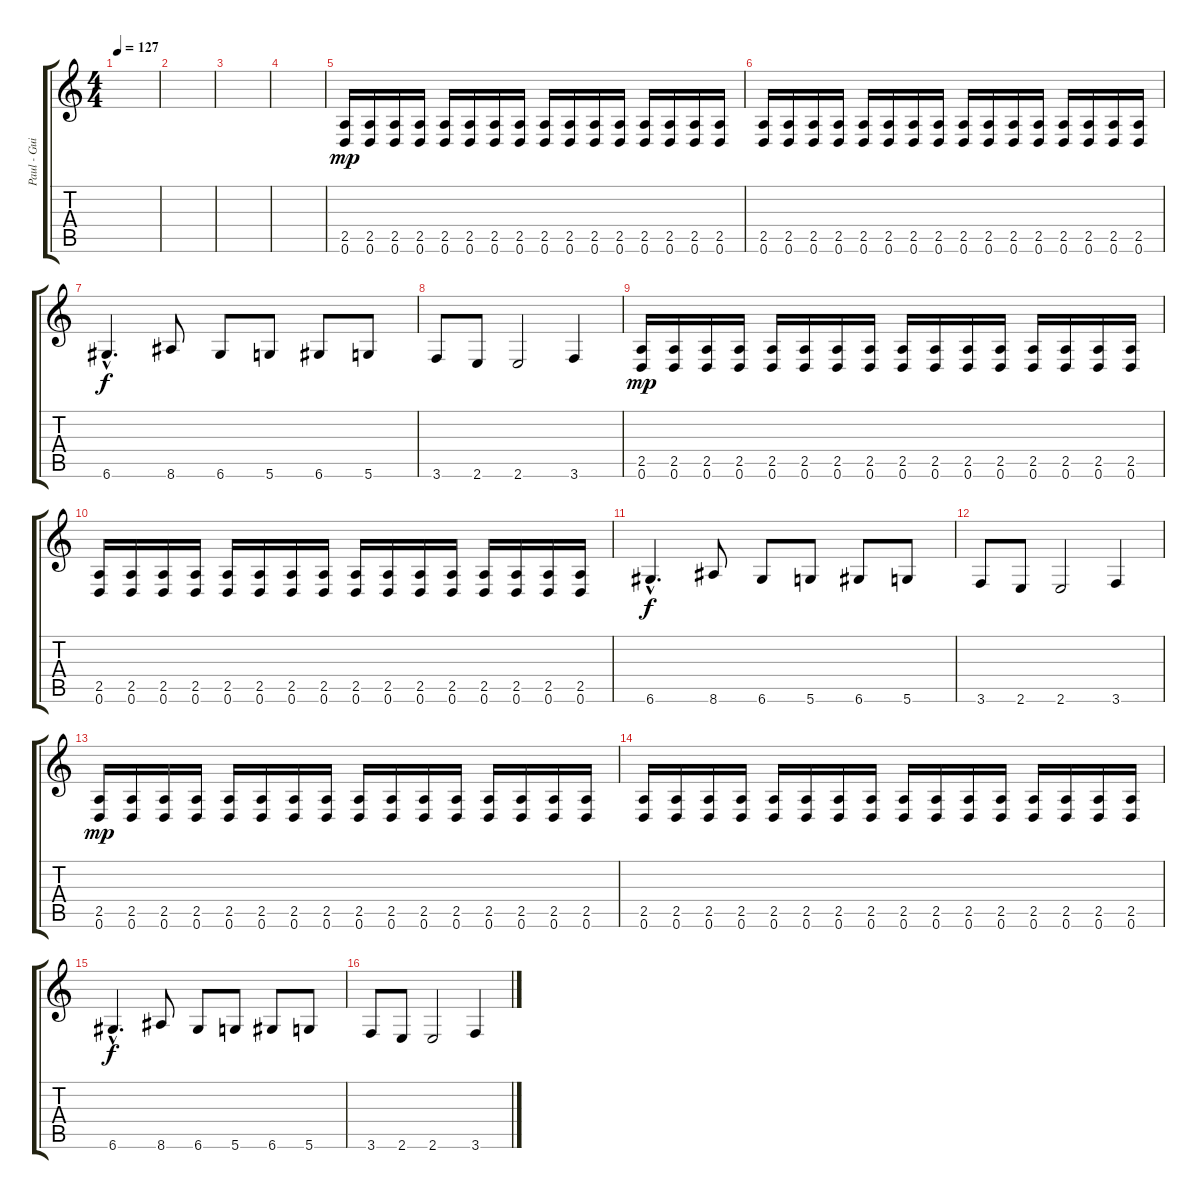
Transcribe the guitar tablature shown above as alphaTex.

\track ("Paul - Guitar 1" "Paul - Gui") {instrument distortionguitar}
\staff {score tabs}
\tuning (D4 A3 F3 C3 G2 D2) {hide}
\ts (4 4)
\tempo 127
\clef g2
\ks c
|
|
|
|
(2.5 0.6).16{dy mp} (2.5 0.6).16 (2.5 0.6).16 (2.5 0.6).16 (2.5 0.6).16 (2.5 0.6).16 (2.5 0.6).16 (2.5 0.6).16 (2.5 0.6).16 (2.5 0.6).16 (2.5 0.6).16 (2.5 0.6).16 (2.5 0.6).16 (2.5 0.6).16 (2.5 0.6).16 (2.5 0.6).16 |
(2.5 0.6).16 (2.5 0.6).16 (2.5 0.6).16 (2.5 0.6).16 (2.5 0.6).16 (2.5 0.6).16 (2.5 0.6).16 (2.5 0.6).16 (2.5 0.6).16 (2.5 0.6).16 (2.5 0.6).16 (2.5 0.6).16 (2.5 0.6).16 (2.5 0.6).16 (2.5 0.6).16 (2.5 0.6).16 |
6.6{hac}.4{d dy f} 8.6.8 6.6.8 5.6.8 6.6.8 5.6.8 |
3.6.8 2.6.8 2.6.2 3.6.4 |
(2.5 0.6).16{dy mp} (2.5 0.6).16 (2.5 0.6).16 (2.5 0.6).16 (2.5 0.6).16 (2.5 0.6).16 (2.5 0.6).16 (2.5 0.6).16 (2.5 0.6).16 (2.5 0.6).16 (2.5 0.6).16 (2.5 0.6).16 (2.5 0.6).16 (2.5 0.6).16 (2.5 0.6).16 (2.5 0.6).16 |
(2.5 0.6).16 (2.5 0.6).16 (2.5 0.6).16 (2.5 0.6).16 (2.5 0.6).16 (2.5 0.6).16 (2.5 0.6).16 (2.5 0.6).16 (2.5 0.6).16 (2.5 0.6).16 (2.5 0.6).16 (2.5 0.6).16 (2.5 0.6).16 (2.5 0.6).16 (2.5 0.6).16 (2.5 0.6).16 |
6.6{hac}.4{d dy f} 8.6.8 6.6.8 5.6.8 6.6.8 5.6.8 |
3.6.8 2.6.8 2.6.2 3.6.4 |
(2.5 0.6).16{dy mp} (2.5 0.6).16 (2.5 0.6).16 (2.5 0.6).16 (2.5 0.6).16 (2.5 0.6).16 (2.5 0.6).16 (2.5 0.6).16 (2.5 0.6).16 (2.5 0.6).16 (2.5 0.6).16 (2.5 0.6).16 (2.5 0.6).16 (2.5 0.6).16 (2.5 0.6).16 (2.5 0.6).16 |
(2.5 0.6).16 (2.5 0.6).16 (2.5 0.6).16 (2.5 0.6).16 (2.5 0.6).16 (2.5 0.6).16 (2.5 0.6).16 (2.5 0.6).16 (2.5 0.6).16 (2.5 0.6).16 (2.5 0.6).16 (2.5 0.6).16 (2.5 0.6).16 (2.5 0.6).16 (2.5 0.6).16 (2.5 0.6).16 |
6.6{hac}.4{d dy f} 8.6.8 6.6.8 5.6.8 6.6.8 5.6.8 |
3.6.8 2.6.8 2.6.2 3.6.4
